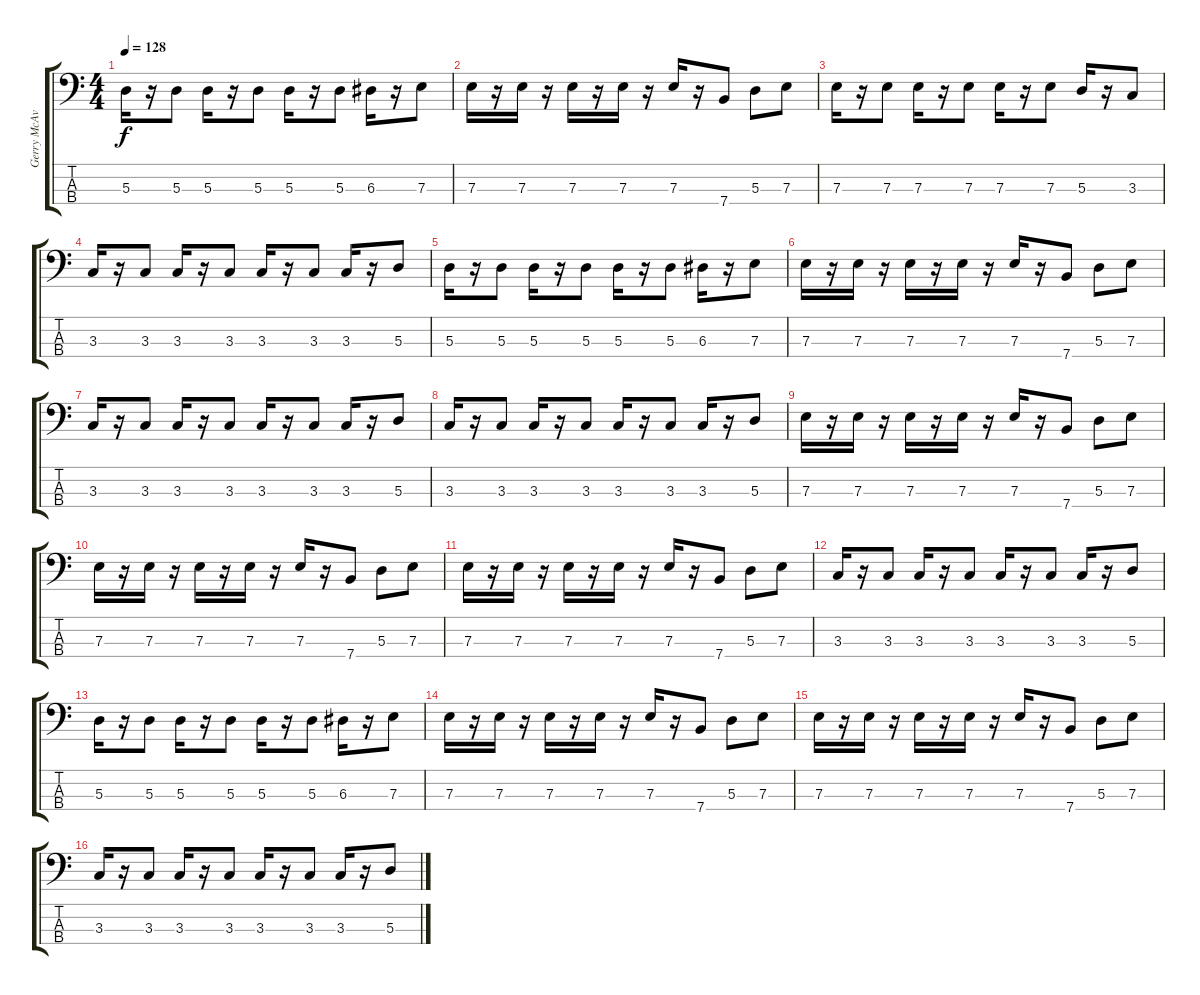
\track ("Gerry McAvoy" "Gerry McAv") {instrument electricbasspick}
\staff {score tabs}
\tuning (G2 D2 A1 E1) {hide}
\ts (4 4)
\tempo 128
\clef f4
\ks c
5.3.16{dy f} r.16 5.3.8 5.3.16 r.16 5.3.8 5.3.16 r.16 5.3.8 6.3.16 r.16 7.3.8 |
7.3.16 r.16 7.3.16 r.16 7.3.16 r.16 7.3.16 r.16 7.3.16 r.16 7.4.8 5.3.8 7.3.8 |
7.3.16 r.16 7.3.8 7.3.16 r.16 7.3.8 7.3.16 r.16 7.3.8 5.3.16 r.16 3.3.8 |
3.3.16 r.16 3.3.8 3.3.16 r.16 3.3.8 3.3.16 r.16 3.3.8 3.3.16 r.16 5.3.8 |
5.3.16 r.16 5.3.8 5.3.16 r.16 5.3.8 5.3.16 r.16 5.3.8 6.3.16 r.16 7.3.8 |
7.3.16 r.16 7.3.16 r.16 7.3.16 r.16 7.3.16 r.16 7.3.16 r.16 7.4.8 5.3.8 7.3.8 |
3.3.16 r.16 3.3.8 3.3.16 r.16 3.3.8 3.3.16 r.16 3.3.8 3.3.16 r.16 5.3.8 |
3.3.16 r.16 3.3.8 3.3.16 r.16 3.3.8 3.3.16 r.16 3.3.8 3.3.16 r.16 5.3.8 |
7.3.16 r.16 7.3.16 r.16 7.3.16 r.16 7.3.16 r.16 7.3.16 r.16 7.4.8 5.3.8 7.3.8 |
7.3.16 r.16 7.3.16 r.16 7.3.16 r.16 7.3.16 r.16 7.3.16 r.16 7.4.8 5.3.8 7.3.8 |
7.3.16 r.16 7.3.16 r.16 7.3.16 r.16 7.3.16 r.16 7.3.16 r.16 7.4.8 5.3.8 7.3.8 |
3.3.16 r.16 3.3.8 3.3.16 r.16 3.3.8 3.3.16 r.16 3.3.8 3.3.16 r.16 5.3.8 |
5.3.16 r.16 5.3.8 5.3.16 r.16 5.3.8 5.3.16 r.16 5.3.8 6.3.16 r.16 7.3.8 |
7.3.16 r.16 7.3.16 r.16 7.3.16 r.16 7.3.16 r.16 7.3.16 r.16 7.4.8 5.3.8 7.3.8 |
7.3.16 r.16 7.3.16 r.16 7.3.16 r.16 7.3.16 r.16 7.3.16 r.16 7.4.8 5.3.8 7.3.8 |
3.3.16 r.16 3.3.8 3.3.16 r.16 3.3.8 3.3.16 r.16 3.3.8 3.3.16 r.16 5.3.8
